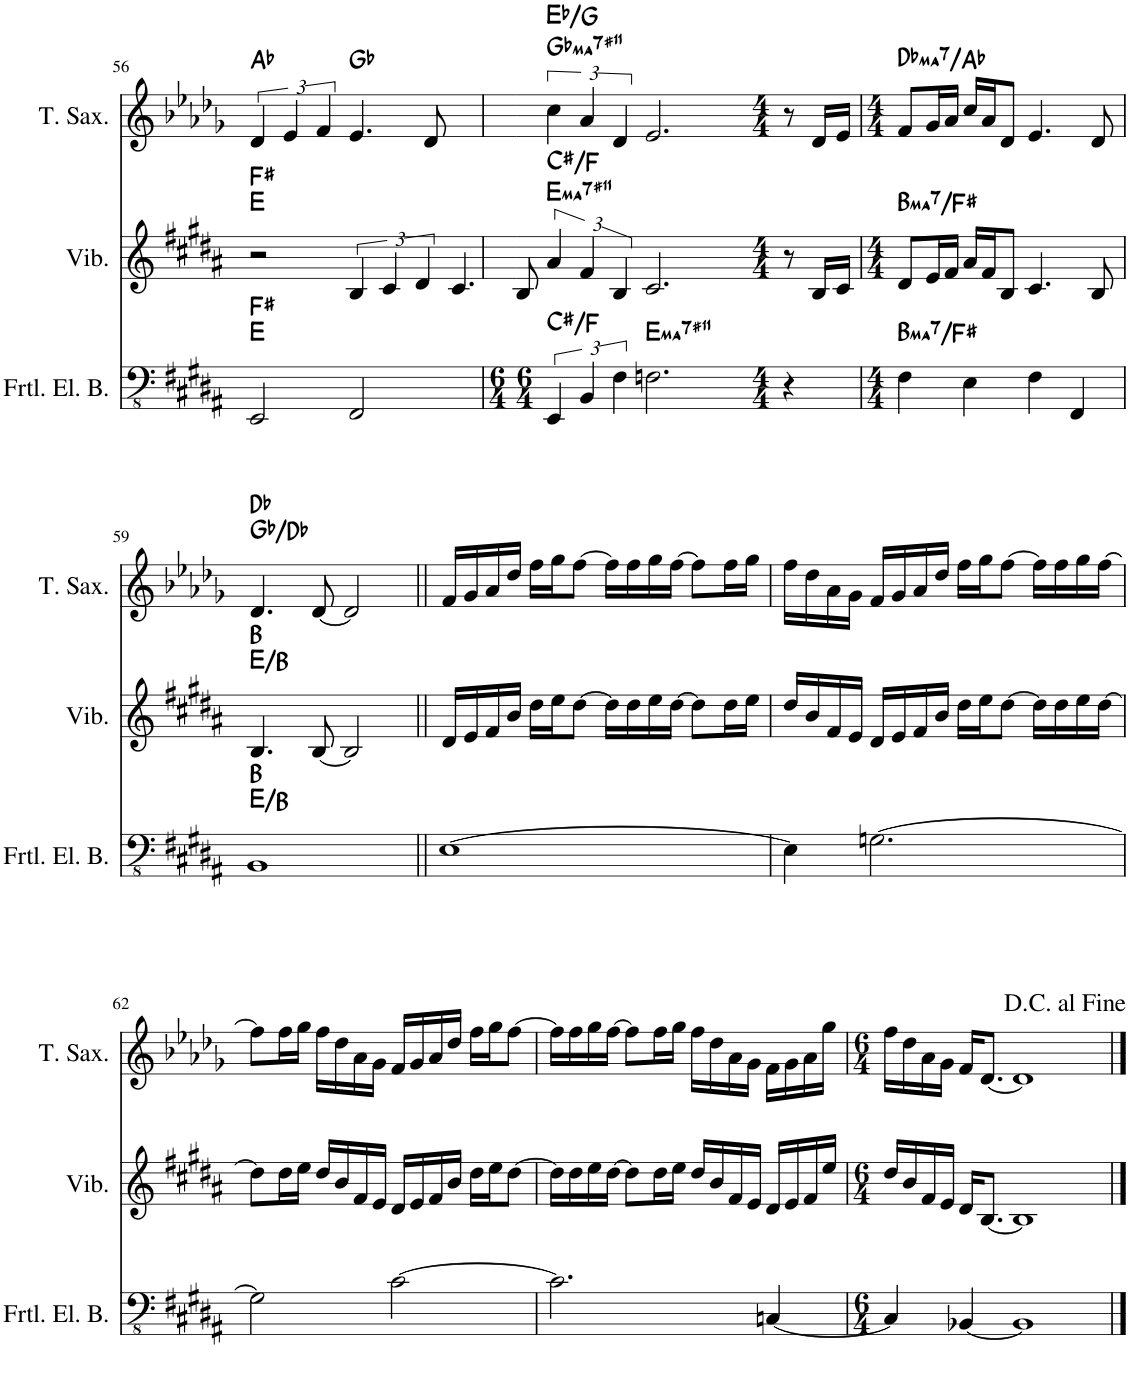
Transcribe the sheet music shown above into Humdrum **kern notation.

**kern	**harte	**kern	**harte	**kern	**harte
*part3	*part3	*part2	*part2	*part1	*part1
*staff3	*	*staff2	*	*staff1	*
*I"Fretless Electric Bass	*	*I"Vibraphone	*	*I"Tenor Saxophone	*
*I'Frtl. El. B.	*	*I'Vib.	*	*I'T. Sax.	*
!!LO:PB:g=z
*clefFv4	*	*clefG2	*	*clefG2	*
*	*	*	*	*Trd8c14	*
*k[f#c#g#d#a#]	*	*k[f#c#g#d#a#]	*	*k[b-e-a-d-g-]	*
*M4/4	*	*M4/4	*	*M4/4	*
=56	=56	=56	=56	=56	=56
2EEE/	E:maj F#:maj	2r	E:maj F#:maj	6d-/	Ab:maj
.	.	.	.	6e-/	.
.	.	.	.	6f/	.
2FFF#/	.	6B/	.	4.e-/	Gb:maj
.	.	6c#/	.	.	.
.	.	6d#/	.	.	.
.	.	.	.	8d-/	.
2ryy	.	4.c#/	.	2ryy	.
.	.	8B/	.	.	.
=57	=57	=57	=57	=57	=57
*M6/4	*	*	*	*	*
!	!	!	!LO:H:n=1:kt=ma7	!	!LO:H:n=1:kt=ma7
6EEE/	C#:maj/b4	6a#/	E:maj7(#11) C#:maj/b4	6cc\	Gb:maj7(#11) Eb:maj/3
6BBB/	.	6f#/	.	6a-/	.
6FF#\	.	6B/	.	6d-/	.
!	!LO:H:kt=ma7	!	!	!	!
2.FFn\	E:maj7(#11)	[2c#/	.	[2e-/	.
.	.	4ryy	.	4ryy	.
4r	.	8r	.	8r	.
.	.	16B/LL	.	16d-/LL	.
.	.	16c#/JJ	.	16e-/JJ	.
=58	=58	=58	=58	=58	=58
*M4/4	*	*M4/4	*	*M4/4	*
!	!LO:H:kt=ma7	!	!LO:H:kt=ma7	!	!LO:H:kt=ma7
4FF#\	B:maj7/5	8d#/L	B:maj7/5	8f/L	Db:maj7/5
.	.	4c#/]	.	4e-/]	.
4EE\	.	.	.	.	.
.	.	16e/L	.	16g-/L	.
.	.	16f#/JJ	.	16a-/JJ	.
4FF#\	.	16a#/LL	.	16cc/LL	.
.	.	16f#/J	.	16a-/J	.
.	.	8B/J	.	8d-/J	.
4FFF#/	.	4.c#/	.	4.e-/	.
4ryy	.	.	.	.	.
.	.	8B/	.	8d-/	.
!!LO:LB:g=z
=59	=59	=59	=59	=59	=59
1BBB	E:maj/5 B:maj	4.B/	E:maj/5 B:maj	4.d-/	Gb:maj/5 Db:maj
.	.	[8B/	.	[8d-/	.
.	.	2B/]	.	2d-/]	.
=60||	=60||	=60||	=60||	=60||	=60||
[1EE	.	16d#/LL	.	16f/LL	.
.	.	16e/	.	16g-/	.
.	.	16f#/	.	16a-/	.
.	.	16b/JJ	.	16dd-/JJ	.
.	.	16dd#\LL	.	16ff\LL	.
.	.	16ee\J	.	16gg-\J	.
.	.	[8dd#\J	.	[8ff\J	.
.	.	16dd#\LL]	.	16ff\LL]	.
.	.	16dd#\	.	16ff\	.
.	.	16ee\	.	16gg-\	.
.	.	[16dd#\JJ	.	[16ff\JJ	.
.	.	8dd#\L]	.	8ff\L]	.
.	.	16dd#\L	.	16ff\L	.
.	.	16ee\JJ	.	16gg-\JJ	.
=61	=61	=61	=61	=61	=61
4EE\]	.	16dd#/LL	.	16ff\LL	.
.	.	16b/	.	16dd-\	.
.	.	16f#/	.	16a-\	.
.	.	16e/JJ	.	16g-\JJ	.
[2.GGn\	.	16d#/LL	.	16f/LL	.
.	.	16e/	.	16g-/	.
.	.	16f#/	.	16a-/	.
.	.	16b/JJ	.	16dd-/JJ	.
.	.	16dd#\LL	.	16ff\LL	.
.	.	16ee\J	.	16gg-\J	.
.	.	[8dd#\J	.	[8ff\J	.
.	.	16dd#\LL]	.	16ff\LL]	.
.	.	16dd#\	.	16ff\	.
.	.	16ee\	.	16gg-\	.
.	.	[16dd#\JJ	.	[16ff\JJ	.
!!LO:LB:g=z
=62	=62	=62	=62	=62	=62
2GG\]	.	8dd#\L]	.	8ff\L]	.
.	.	16dd#\L	.	16ff\L	.
.	.	16ee\JJ	.	16gg-\JJ	.
.	.	16dd#/LL	.	16ff\LL	.
.	.	16b/	.	16dd-\	.
.	.	16f#/	.	16a-\	.
.	.	16e/JJ	.	16g-\JJ	.
[2C#\	.	16d#/LL	.	16f/LL	.
.	.	16e/	.	16g-/	.
.	.	16f#/	.	16a-/	.
.	.	16b/JJ	.	16dd-/JJ	.
.	.	16dd#\LL	.	16ff\LL	.
.	.	16ee\J	.	16gg-\J	.
.	.	[8dd#\J	.	[8ff\J	.
=63	=63	=63	=63	=63	=63
2.C#\]	.	16dd#\LL]	.	16ff\LL]	.
.	.	16dd#\	.	16ff\	.
.	.	16ee\	.	16gg-\	.
.	.	[16dd#\JJ	.	[16ff\JJ	.
.	.	8dd#\L]	.	8ff\L]	.
.	.	16dd#\L	.	16ff\L	.
.	.	16ee\JJ	.	16gg-\JJ	.
.	.	16dd#/LL	.	16ff\LL	.
.	.	16b/	.	16dd-\	.
.	.	16f#/	.	16a-\	.
.	.	16e/JJ	.	16g-\JJ	.
[4CCn/	.	16d#/LL	.	16f\LL	.
.	.	16e/	.	16g-\	.
.	.	16f#/	.	16a-\	.
.	.	16ee/JJ	.	16gg-\JJ	.
=64	=64	=64	=64	=64	=64
*M6/4	*	*M6/4	*	*M6/4	*
4CC/]	.	16dd#/LL	.	16ff\LL	.
.	.	16b/	.	16dd-\	.
.	.	16f#/	.	16a-\	.
.	.	16e/JJ	.	16g-\JJ	.
[4BBB-X/	.	16d#/KL	.	16f/KL	.
.	.	[8.B/J	.	[8.d-/J	.
1BBB-]	.	1B]	.	1d-]	.
==	==	==	==	==	==
*-	*-	*-	*-	*-	*-
